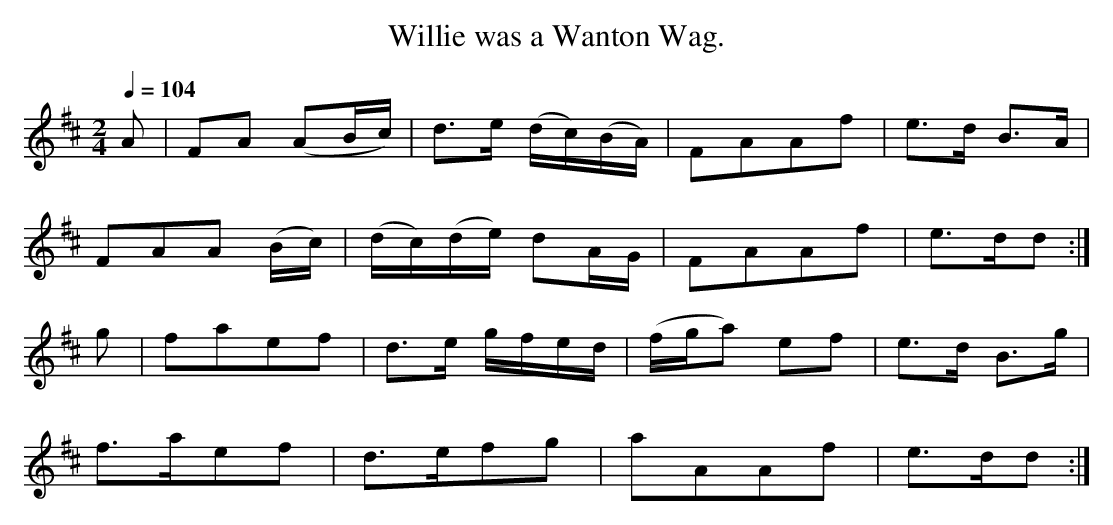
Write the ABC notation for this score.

X:1
T:Willie was a Wanton Wag.
M:2/4
L:1/8
Q:1/4=104
K:D
A | FA (AB/c/) | d>e (d/c/)(B/A/) | FAAf | e>d B>A |
 FAA (B/c/) | (d/c/)(d/e/) dA/G/ | FAAf | e>dd :|
g | faef | d>e g/f/e/d/ | (f/g/a) ef | e>d B>g |
 f>aef | d>efg | aAAf | e>dd :|
